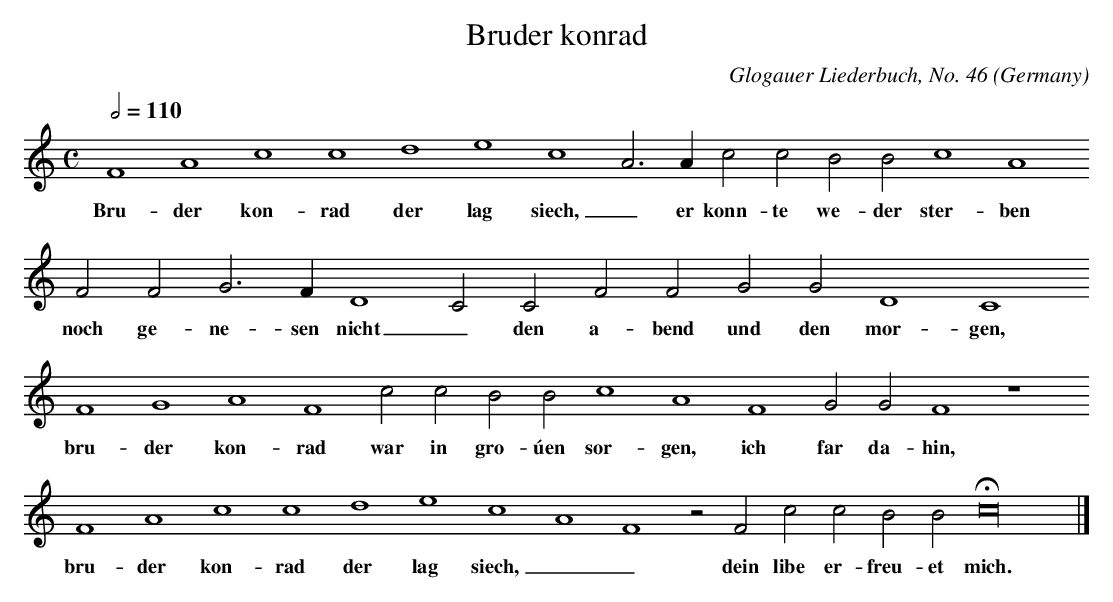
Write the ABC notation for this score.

X:1
T:Bruder konrad
C:Glogauer Liederbuch, No. 46
O:Germany
Q:1/2 = 110
L:1/2
M:C
K:C -8va
F2 A2 c2 c2 d2 e2 c2 A > A c c B B c2 A2 F F G > F D2 C C F F G G D2 C2
w:Bru- der kon- rad der lag siech, _ er konn- te we- der ster- ben noch ge- ne- sen nicht _ den a- bend und den mor- gen,
F2 G2 A2 F2 c c B B c2 A2 F2 G G F2 z2 F2 A2 c2 c2 d2 e2 c2 A2 F2 z F c c B B Hc8 |]
w:bru- der kon- rad war in gro- úen sor- gen, ich far da- hin, bru- der kon- rad der lag siech, _ _ dein libe er- freu- et mich.
